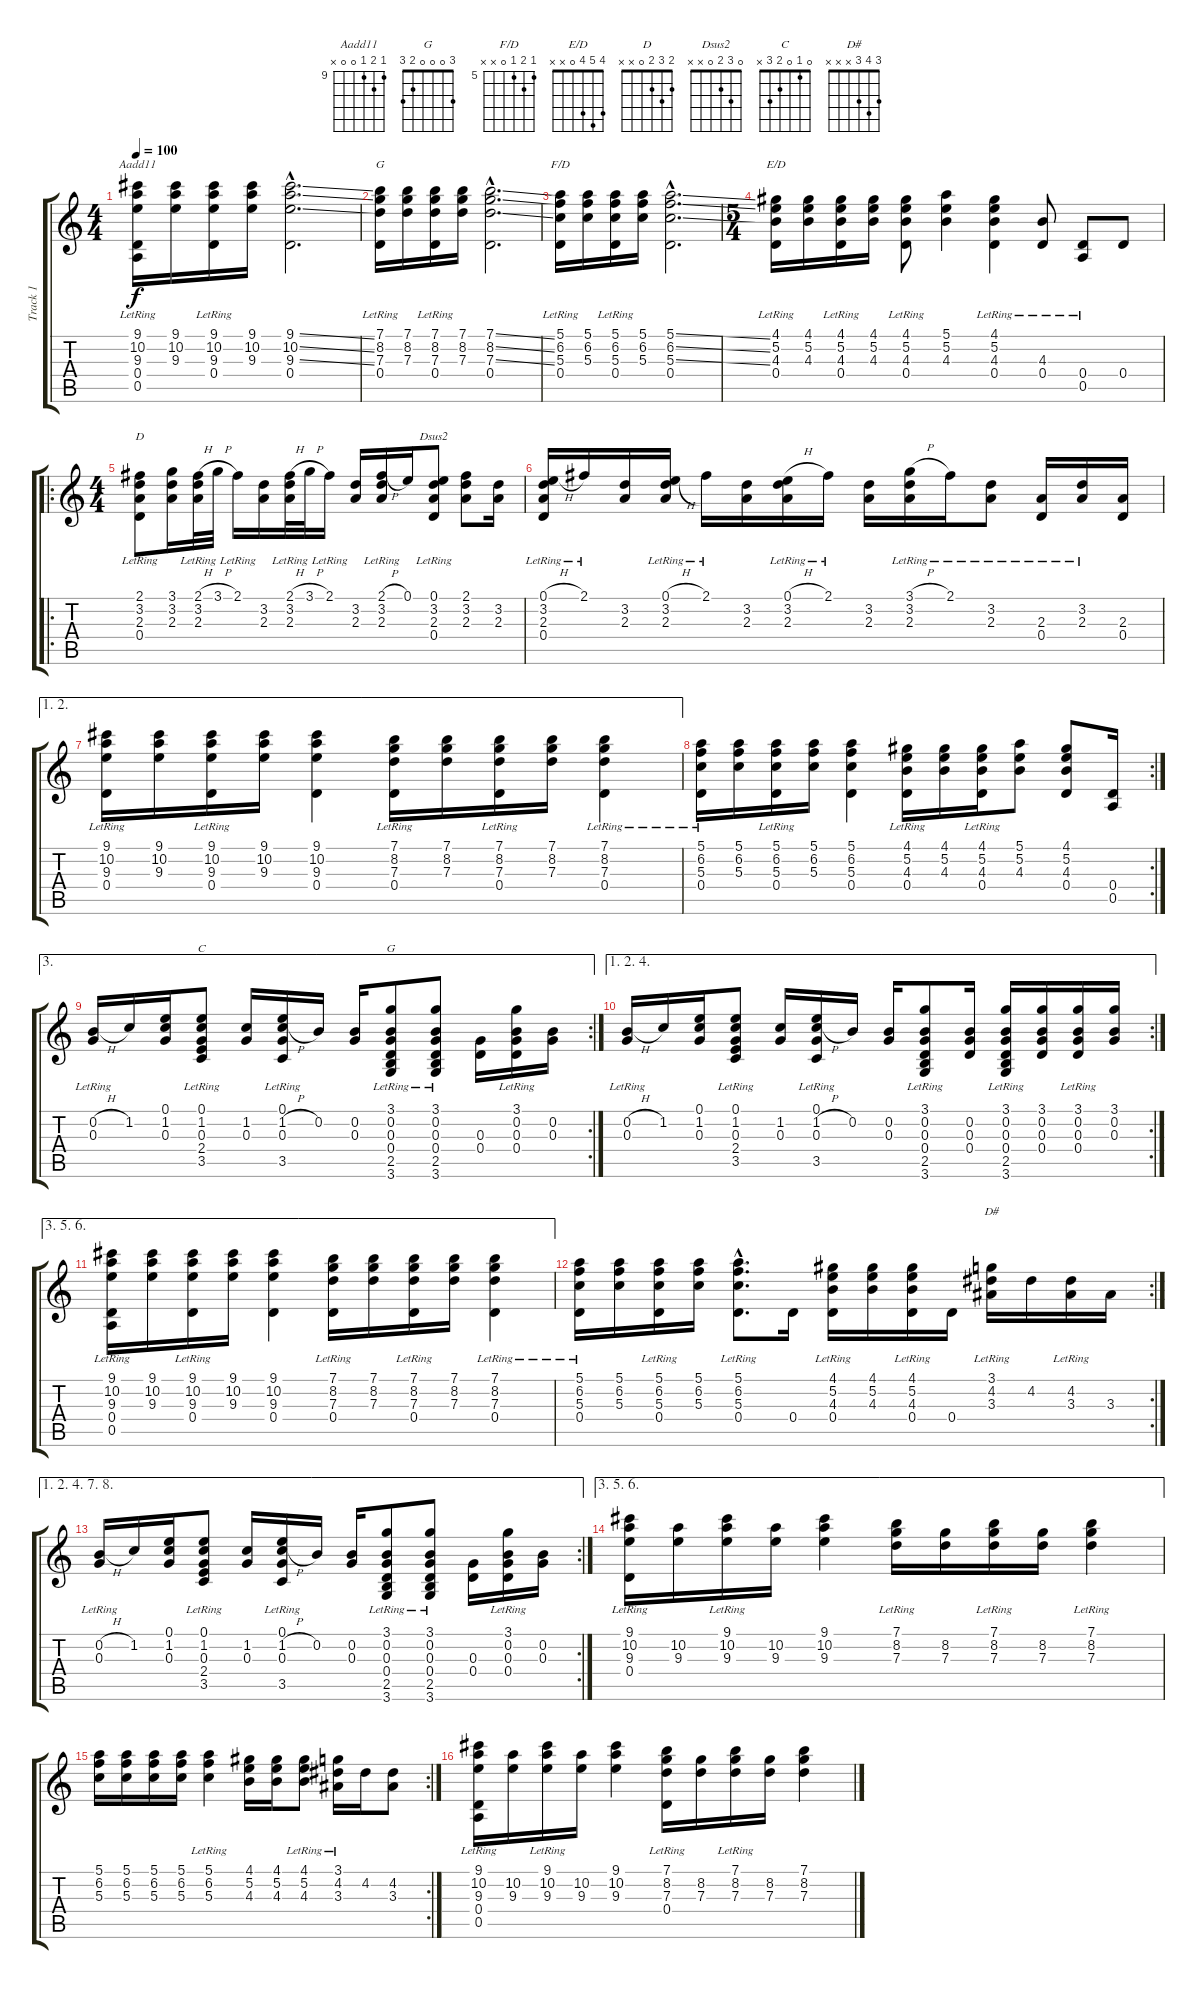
\track ("Track 1" "Track 1") {instrument acousticguitarsteel}
\staff {score tabs}
\tuning (E4 B3 G3 D3 A2 E2) {hide}
\chord ("Aadd11" 9 10 9 0 0 x) {firstfret 9}
\chord ("G" 7 8 7 0 x x) {firstfret 7}
\chord ("F/D" 5 6 5 0 x x) {firstfret 5}
\chord ("E/D" 4 5 4 0 x x)
\chord ("D" 2 3 2 0 x x)
\chord ("Dsus2" 0 3 2 0 x x)
\chord ("C" 0 1 0 2 3 x)
\chord ("G" 3 0 0 0 2 3)
\chord ("D#" 3 4 3 x x x)
\ts (4 4)
\tempo 100
\clef g2
\ks c
(9.1 10.2 9.3 0.4{lr} 0.5{lr}).16{ch "Aadd11" dy f instrument acousticguitarsteel} (9.1 10.2 9.3).16 (9.1 10.2 9.3 0.4{lr}).16 (9.1 10.2 9.3).16 (9.1{ss hac} 10.2{ss hac} 9.3{ss hac} 0.4{hac}).2{d} |
(7.1 8.2 7.3 0.4{lr}).16{ch "G"} (7.1 8.2 7.3).16 (7.1 8.2 7.3 0.4{lr}).16 (7.1 8.2 7.3).16 (7.1{ss hac} 8.2{ss hac} 7.3{ss hac} 0.4{hac}).2{d} |
(5.1 6.2 5.3 0.4{lr}).16{ch "F/D"} (5.1 6.2 5.3).16 (5.1 6.2 5.3 0.4{lr}).16 (5.1 6.2 5.3).16 (5.1{ss hac} 6.2{ss hac} 5.3{ss hac} 0.4{hac}).2{d} |
\ts (5 4)
(4.1 5.2 4.3 0.4{lr}).16{ch "E/D"} (4.1 5.2 4.3).16 (4.1 5.2 4.3 0.4{lr}).16 (4.1 5.2 4.3).16 (4.1 5.2 4.3 0.4{lr}).8 (5.1 5.2 4.3).4 (4.1{lr} 5.2{lr} 4.3{lr} 0.4).4 (4.3{lr} 0.4).8 (0.4 0.5{lr}).8 0.4.8 |
\ro
\ts (4 4)
\section ("" "")
(2.1{lr} 3.2 2.3 0.4{lr}).8{ch "D"} (3.1 3.2 2.3).16 (2.1{h} 3.2{lr} 2.3{lr}).32 3.1{h}.32 2.1{lr}.16 (3.2 2.3).16 (2.1{h} 3.2{lr} 2.3{lr}).32 3.1{h}.32 2.1{lr}.16 (3.2 2.3).16 (2.1{h} 3.2{lr} 2.3{lr}).16 0.1.16 (0.1{lr} 3.2{lr} 2.3 0.4{lr}).8{ch "Dsus2"} (2.1 3.2 2.3).8 (3.2 2.3).16 |
(0.1{h} 3.2{lr} 2.3{lr} 0.4{lr}).16 2.1{lr}.16 (3.2 2.3).16 (0.1{h} 3.2{lr} 2.3{lr}).16 2.1{lr}.16 (3.2 2.3).16 (0.1{h} 3.2{lr} 2.3{lr}).16 2.1{lr}.16 (3.2 2.3).16 (3.1{h} 3.2{lr} 2.3{lr}).16 2.1{lr}.16 (3.2{lr} 2.3).8 (2.3 0.4{lr}).16 (3.2{lr} 2.3).16 (2.3 0.4).16 |
\ae (1 2)
\section ("" "")
(9.1 10.2 9.3 0.4{lr}).16 (9.1 10.2 9.3).16 (9.1 10.2 9.3 0.4{lr}).16 (9.1 10.2 9.3).16 (9.1 10.2 9.3 0.4).4 (7.1 8.2 7.3 0.4{lr}).16 (7.1 8.2 7.3).16 (7.1 8.2 7.3 0.4{lr}).16 (7.1 8.2 7.3).16 (7.1 8.2 7.3 0.4{lr}).4 |
\rc 2
(5.1 6.2 5.3 0.4{lr}).16 (5.1 6.2 5.3).16 (5.1 6.2 5.3 0.4{lr}).16 (5.1 6.2 5.3).16 (5.1 6.2 5.3 0.4).4 (4.1 5.2 4.3 0.4{lr}).16 (4.1 5.2 4.3).16 (4.1 5.2 4.3 0.4{lr}).16 (5.1 5.2 4.3).8 (4.1 5.2 4.3 0.4).8 (0.4 0.5).16 |
\ae 3
\rc 2
(0.2{h} 0.3{lr}).16 1.2.16 (0.1 1.2 0.3).16 (0.1{lr} 1.2 0.3 2.4{lr} 3.5{lr}).8{ch "C"} (1.2 0.3).16 (0.1 1.2{h} 0.3 3.5{lr}).16 0.2.16 (0.2 0.3).16 (3.1 0.2 0.3 0.4 2.5{lr} 3.6{lr}).8{ch "G"} (3.1{lr} 0.2{lr} 0.3 0.4 2.5{lr} 3.6{lr}).8 (0.3 0.4).16 (3.1{lr} 0.2 0.3 0.4{lr}).16 (0.2 0.3).16 |
\ae (1 2 4)
\rc 2
(0.2{h} 0.3{lr}).16 1.2.16 (0.1 1.2 0.3).16 (0.1{lr} 1.2 0.3 2.4{lr} 3.5{lr}).8 (1.2 0.3).16 (0.1 1.2{h} 0.3 3.5{lr}).16 0.2.16 (0.2 0.3).16 (3.1 0.2 0.3 0.4 2.5{lr} 3.6{lr}).8 (0.2 0.3 0.4).16 (3.1 0.2 0.3 0.4 2.5{lr} 3.6{lr}).16 (3.1 0.2 0.3 0.4).16 (3.1 0.2 0.3 0.4{lr}).16 (3.1 0.2 0.3).16 |
\ae (3 5 6)
(9.1 10.2 9.3 0.4{lr} 0.5{lr}).16 (9.1 10.2 9.3).16 (9.1 10.2 9.3 0.4{lr}).16 (9.1 10.2 9.3).16 (9.1 10.2 9.3 0.4).4 (7.1 8.2 7.3 0.4{lr}).16 (7.1 8.2 7.3).16 (7.1 8.2 7.3 0.4{lr}).16 (7.1 8.2 7.3).16 (7.1 8.2 7.3 0.4{lr}).4 |
\rc 2
(5.1 6.2 5.3 0.4{lr}).16 (5.1 6.2 5.3).16 (5.1 6.2 5.3 0.4{lr}).16 (5.1 6.2 5.3).16 (5.1{hac lr} 6.2{hac lr} 5.3{hac lr} 0.4{hac}).8{d} 0.4.16 (4.1 5.2 4.3 0.4{lr}).16 (4.1 5.2 4.3).16 (4.1{lr} 5.2{lr} 4.3{lr} 0.4).16 0.4.16 (3.1{lr} 4.2 3.3{lr}).16{ch "D#"} 4.2.16 (4.2{lr} 3.3).16 3.3.16 |
\ae (1 2 4 7 8)
\rc 2
(0.2{h} 0.3{lr}).16 1.2.16 (0.1 1.2 0.3).16 (0.1{lr} 1.2 0.3 2.4{lr} 3.5{lr}).8 (1.2 0.3).16 (0.1 1.2{h} 0.3 3.5{lr}).16 0.2.16 (0.2 0.3).16 (3.1 0.2 0.3 0.4 2.5{lr} 3.6{lr}).8 (3.1{lr} 0.2{lr} 0.3 0.4 2.5{lr} 3.6{lr}).8 (0.3 0.4).16 (3.1{lr} 0.2 0.3 0.4{lr}).16 (0.2 0.3).16 |
\ae (3 5 6)
(9.1{lr} 10.2 9.3 0.4{lr}).16 (10.2 9.3).16 (9.1{lr} 10.2 9.3).16 (10.2 9.3).16 (9.1 10.2 9.3).4 (7.1{lr} 8.2 7.3).16 (8.2 7.3).16 (7.1{lr} 8.2 7.3).16 (8.2 7.3).16 (7.1{lr} 8.2 7.3).4 |
\rc 2
(5.1 6.2 5.3).16 (5.1 6.2 5.3).16 (5.1 6.2 5.3).16 (5.1 6.2 5.3).16 (5.1{lr} 6.2{lr} 5.3{lr}).4 (4.1 5.2 4.3).16 (4.1 5.2 4.3).16 (4.1{lr} 5.2{lr} 4.3{lr}).8 (3.1{lr} 4.2 3.3{lr}).16 4.2.16 (4.2 3.3).8 |
\section ("" "")
(9.1{lr} 10.2 9.3 0.4{lr} 0.5{lr}).16 (10.2 9.3).16 (9.1{lr} 10.2 9.3).16 (10.2 9.3).16 (9.1 10.2 9.3).4 (7.1{lr} 8.2 7.3 0.4{lr}).16 (8.2 7.3).16 (7.1{lr} 8.2 7.3).16 (8.2 7.3).16 (7.1 8.2 7.3).4
